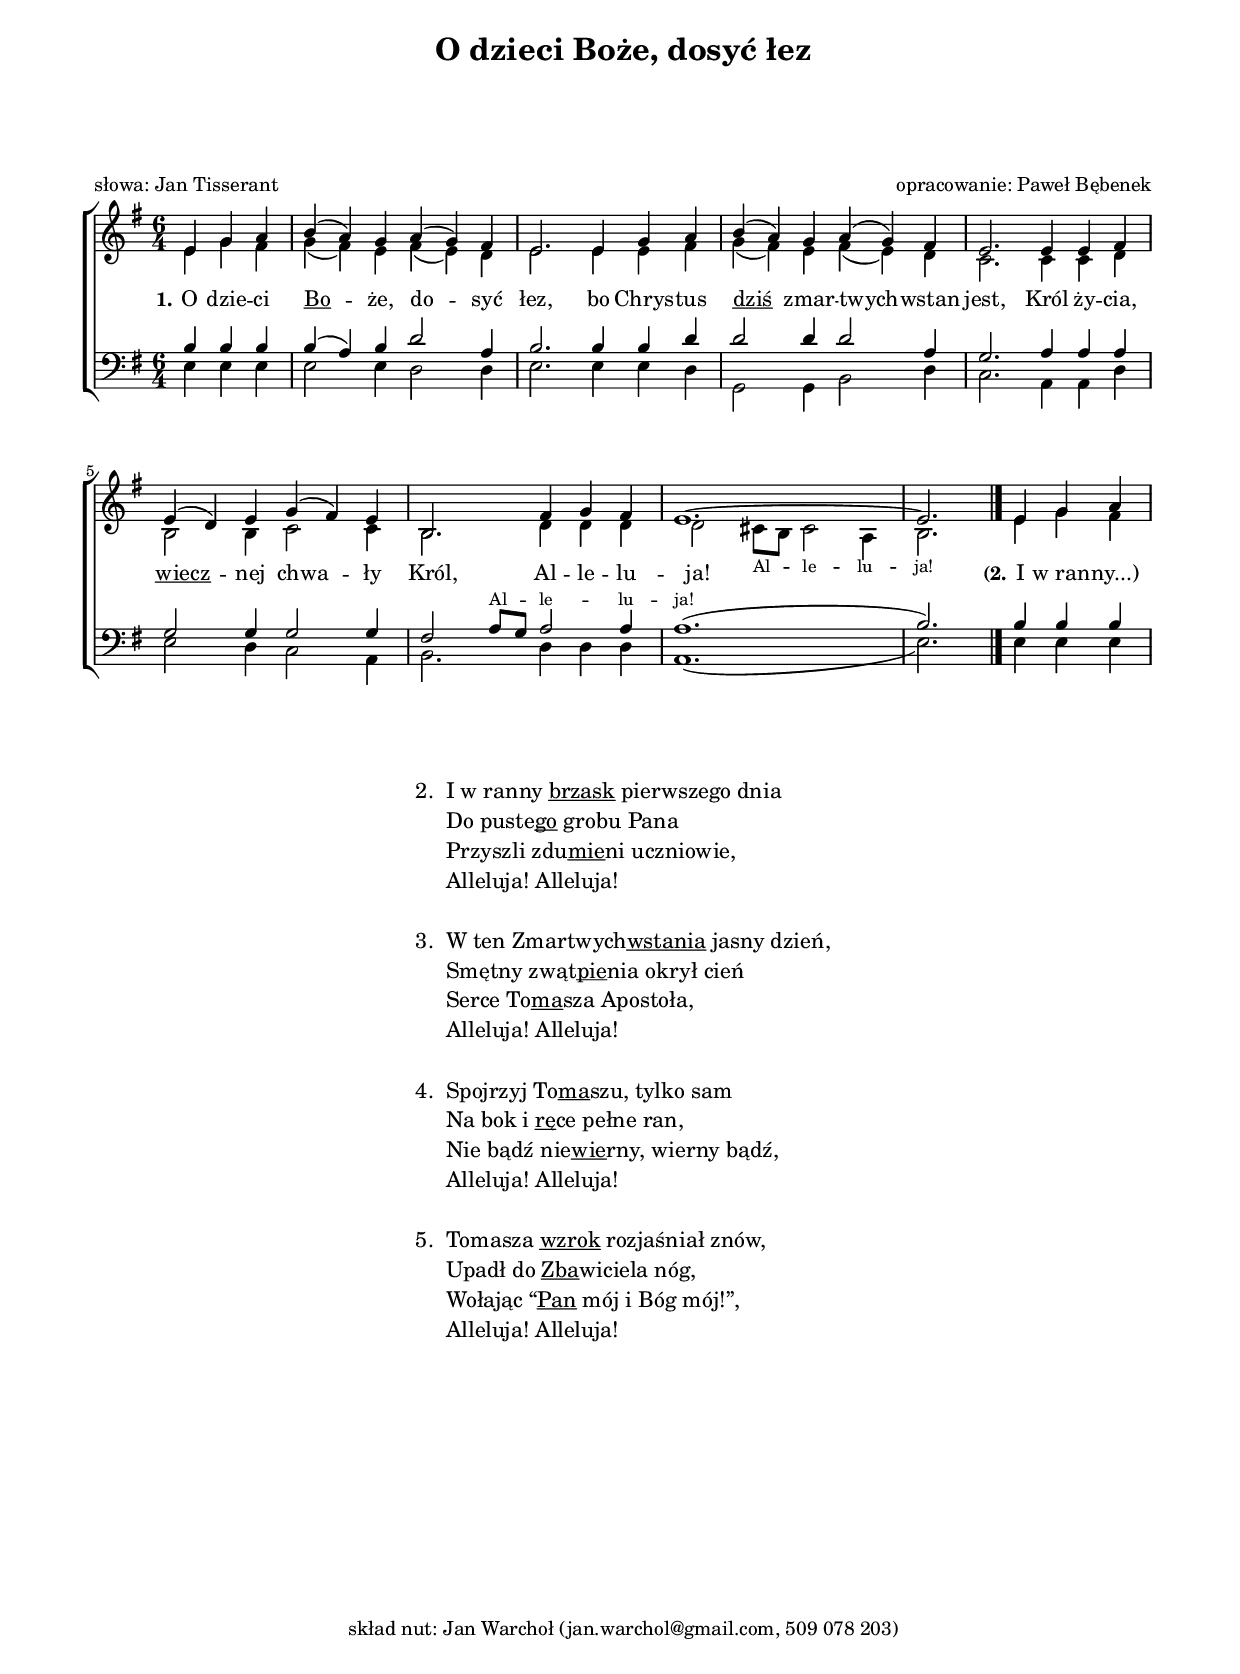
\version "2.17.3"
#(set-global-staff-size 17)

\header	{
  title = \markup \column { "O dzieci Boże, dosyć łez" " " " " " " }
  poet = "słowa: Jan Tisserant"
  composer = "opracowanie: Paweł Bębenek"
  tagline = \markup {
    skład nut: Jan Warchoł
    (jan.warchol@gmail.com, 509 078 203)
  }
}

\paper {
  left-margin = 16 \mm
  right-margin = 15 \mm
  top-markup-spacing #'basic-distance = 10
  system-system-spacing #'basic-distance = 15
}
%--------------------------------MELODY--------------------------------
sopranomelody =	\relative f' {
  \key e \minor
  \time 6/4
  \partial 2.
  e4 g a
  b( a) g a( g) fis
  e2. e4 g a
  b( a) g a( g) fis
  e2. e4 e fis
  e( d) e g( fis) e
  b2. fis'4 g fis
  e1.~
  e2. \bar "|." e4 g a
}
altomelody = \relative f' {
  \key e \minor
  \time 6/4
  \partial 2.
  e4 g fis
  g( fis) e fis( e) d
  e2. e4 e fis
  g( fis) e fis( e) d
  c2. c4 c d
  b2 b4 c2 c4
  b2. d4 d d
  d2 cis8\melisma b\melismaEnd cis2 a4
  b2. \bar "|." e4 g fis
}
tenormelody = \relative f {
  \key e \minor
  \time 6/4
  \partial 2.
  b4 b b
  b( a) b d2 a4
  b2. b4 b d
  d2 d4 d2 a4
  g2. a4 a a
  g2 g4 g2 g4
  fis2
  <<
    {
      \once \override Beam #'positions = #'(4 . 3.6)
      a8\melisma g\melismaEnd
      \override Stem #'length = #4
      a2 a4
      a1.(
      \revert Stem #'length
      b2.) \bar "|." b4 b b
    }
    \new Lyrics \with { alignAboveContext = men fontSize = -2 }
    \lyricsto tenor \lyricmode {
      Al -- le -- lu -- ja!
    }
  >>
}
bassmelody = \relative f {
  \key e \minor
  \time 6/4
  \partial 2.
  e4 e e
  e2 e4 d2 d4
  e2. e4 e4 d
  g,2 g4 b2 d4
  c2. a4 a d
  e2 d4 c2 a4
  b2. d4 d d
  a1.(
  e'2.) \bar "|." e4 e e
}
akordy = \chordmode {
}
%--------------------------------LYRICS--------------------------------
text =  \lyricmode {
  \set stanza = "1."
  O dzie -- ci \markup \underline Bo -- że, do -- syć łez,
  bo Chrys -- tus \markup \underline dziś zmar -- twych -- wstan jest,
  Król ży -- cia,
  \tweak #'X-offset #-1 \markup \underline
  wiecz -- nej \tweak #'X-offset #-1 chwa -- ły \tweak #'X-offset #-1.5 Król,
  Al -- le -- lu -- ja!
  \override LyricText #'font-size = #-1
  \override LyricText #'extra-offset = #'(0 . 0.9)
  \override LyricHyphen #'extra-offset = #'(0 . 0.9)
  Al -- le --
  \once \override LyricText #'X-offset = #-0.6
  lu -- ja!
  \revert LyricText #'font-size
  \revert LyricText #'extra-offset
  \revert LyricHyphen #'extra-offset
  \set stanza = "(2."
  I w_ran -- ny...)
}

stanzas = \markup \larger {
  \fill-line {
    \large {
      \hspace #0.1
      \column {
        \vspace #3
        \line {
          "2. "
          \column {
            \line { "I w ranny" \underline brzask "pierwszego dnia" }
            \line { \concat { "Do puste" \underline go } "grobu Pana" }
            \line { \concat { "Przyszli zdu" \underline mie ni } uczniowie, }
            "Alleluja! Alleluja!"
          }
        }
        \vspace #1
        \line {
          "3. "
          \column {
            \line { \concat { "W ten Zmartwych" \underline wstania } "jasny dzień," }
            \line { \concat { "Smętny zwąt" \underline pie nia } "okrył cień" }
            \line { \concat { "Serce To" \underline ma sza } "Apostoła," }
            "Alleluja! Alleluja!"
          }
        }
        \vspace #1
        \line {
          "4. "
          \column {
            \line { \concat { "Spojrzyj To" \underline ma szu, } "tylko sam" }
            \line { "Na bok i" \concat { \underline rę ce } "pełne ran," }
            \line { \concat { "Nie bądź nie" \underline wie rny, } "wierny bądź," }
            "Alleluja! Alleluja!"
          }
        }
        \vspace #1
        \line {
          "5. "
          \column {
            \line { "Tomasza" \underline wzrok "rozjaśniał znów," }
            \line { "Upadł do" \concat { \underline Zba wiciela } "nóg," }
            \line { "Wołając" \concat { “ \underline Pan } mój i Bóg mój!”, }
            "Alleluja! Alleluja!"
          }
        }
      }
      \hspace #0.1
    }
  }
}
%--------------------------------ALL-FILE VARIABLE--------------------------------

\score {
  \new ChoirStaff <<
    \new Staff = women <<
      \clef treble
      \new Voice = soprano {
        \voiceOne
        \sopranomelody
      }
      \new Voice = alto {
        \voiceTwo
        \altomelody
      }
    >>
    \new Lyrics \with {
      \override VerticalAxisGroup #'staff-affinity = #CENTER
      \override VerticalAxisGroup #'nonstaff-relatedstaff-spacing #'padding = #1
    }
    \lyricsto alto \text

    \new Staff = men <<
      \clef bass
      \new Voice = tenor {
        \voiceOne
        \tenormelody
      }
      \new Voice = bass {
        \voiceTwo
        \bassmelody
      }
    >>
  >>
  \layout {
    indent = 0\cm
  }
}

\stanzas